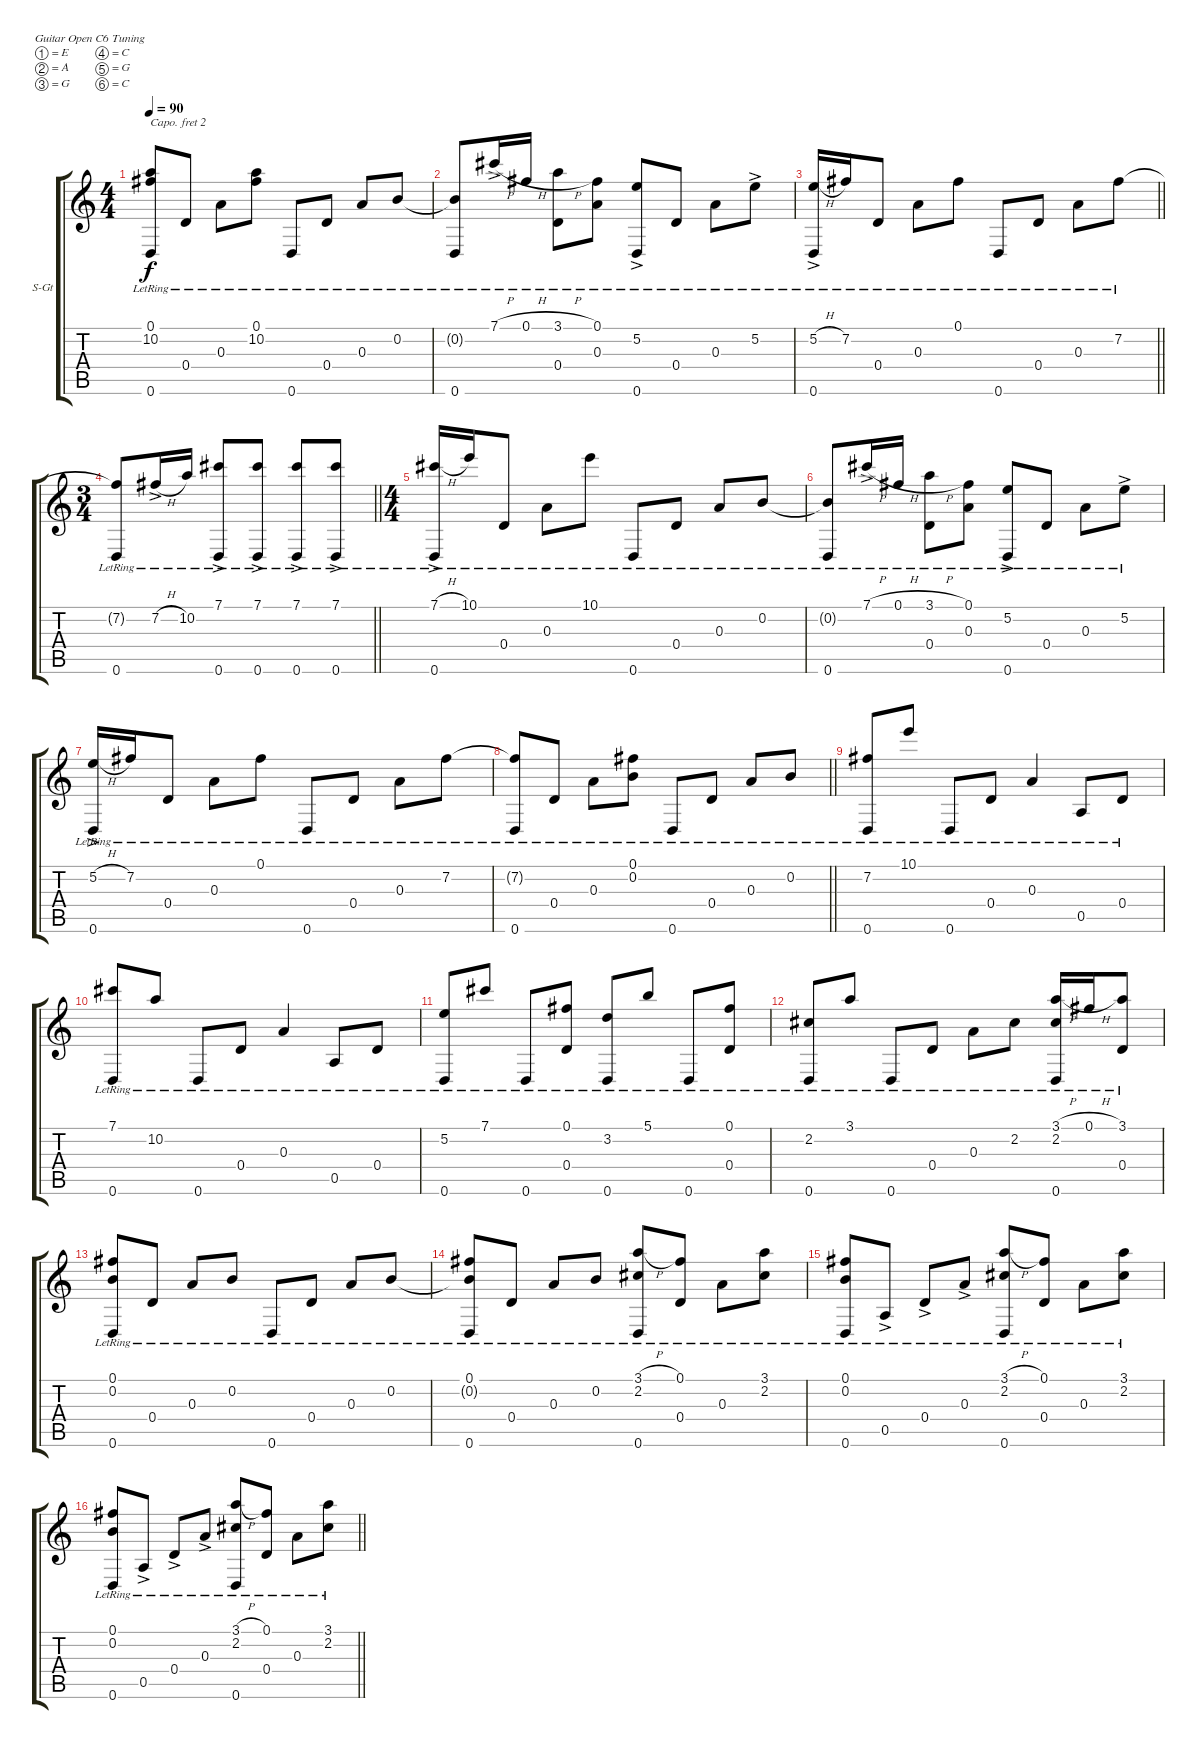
\bracketExtendMode groupsimilarinstruments
\firstSystemTrackNameOrientation horizontal
\otherSystemsTrackNameOrientation horizontal
\track ("Steel String Acoustic Guitar" "S-Gt") {instrument acousticguitarsteel}
\staff {score tabs}
\capo 2
\tuning (E4 A3 G3 C3 G2 C2)
\ts (4 4)
\tempo 90
\clef g2
\ks c
(0.1{lr t} 10.2{lr} 0.6{lr}).8{dy f} 0.4{lr}.8 0.3{lr}.8 (0.1{lr} 10.2{lr}).8 0.6{lr}.8 0.4{lr}.8 0.3{lr}.8 0.2{lr}.8 |
(0.2{lr t} 0.6{lr}).8 7.1{h ac lr}.16 0.1{h lr}.16 (3.1{h lr} 0.4{lr}).8 (0.1{lr} 0.3{lr}).8 (5.2{ac lr} 0.6{ac lr}).8 0.4{lr}.8 0.3{lr}.8 5.2{ac lr}.8 |
\barLineRight lightlight
(5.2{h ac lr} 0.6{ac lr}).16 7.2{lr}.16 0.4{lr}.8 0.3{lr}.8 0.1{lr}.8 0.6{lr}.8 0.4{lr}.8 0.3{lr}.8 7.2{lr}.8 |
\ts (3 4)
\beaming (8 2 2 2 2)
\barLineRight lightlight
(7.2{lr t} 0.6{lr}).8 7.2{h ac lr}.16 10.2{lr}.16 (7.1{ac lr} 0.6{ac lr}).8 (7.1{ac lr} 0.6{ac lr}).8 (7.1{ac lr} 0.6{ac lr}).8 (7.1{ac lr} 0.6{ac lr}).8 |
\ts (4 4)
\beaming (8 2 2 2 2)
(7.1{h ac lr} 0.6{ac lr}).16 10.1{lr}.16 0.4{lr}.8 0.3{lr}.8 10.1{lr}.8 0.6{lr}.8 0.4{lr}.8 0.3{lr}.8 0.2{lr}.8 |
(0.2{lr t} 0.6{lr}).8 7.1{h ac lr}.16 0.1{h lr}.16 (3.1{h lr} 0.4{lr}).8 (0.1{lr} 0.3{lr}).8 (5.2{ac lr} 0.6{ac lr}).8 0.4{lr}.8 0.3{lr}.8 5.2{ac lr}.8 |
(5.2{h ac lr} 0.6{ac lr}).16 7.2{lr}.16 0.4{lr}.8 0.3{lr}.8 0.1{lr}.8 0.6{lr}.8 0.4{lr}.8 0.3{lr}.8 7.2{lr}.8 |
\barLineRight lightlight
(7.2{lr t} 0.6{lr}).8 0.4{lr}.8 0.3{lr}.8 (0.1{lr} 0.2{lr}).8 0.6{lr}.8 0.4{lr}.8 0.3{lr}.8 0.2{lr}.8 |
(7.2{lr} 0.6{lr}).8 10.1{lr}.8 0.6{lr}.8 0.4{lr}.8 0.3{lr}.4 0.5{lr}.8 0.4{lr}.8 |
(7.1{lr} 0.6{lr}).8 10.2{lr}.8 0.6{lr}.8 0.4{lr}.8 0.3{lr}.4 0.5{lr}.8 0.4{lr}.8 |
(5.2{lr} 0.6{lr}).8 7.1{lr}.8 0.6{lr}.8 (0.1{lr} 0.4{lr}).8 (3.2{lr} 0.6{lr}).8 5.1{lr}.8 0.6{lr}.8 (0.1{lr} 0.4{lr}).8 |
(2.2{lr} 0.6{lr}).8 3.1{lr}.8 0.6{lr}.8 0.4{lr}.8 0.3{lr}.8 2.2{lr}.8 (3.1{h lr} 2.2{lr} 0.6{lr}).16 0.1{h lr}.16 (3.1{lr} 0.4{lr}).8 |
(0.1{lr} 0.2{lr} 0.6{lr}).8 0.4{lr}.8 0.3{lr}.8 0.2{lr}.8 0.6{lr}.8 0.4{lr}.8 0.3{lr}.8 0.2{lr}.8 |
(0.1{lr} 0.2{lr t} 0.6{lr}).8 0.4{lr}.8 0.3{lr}.8 0.2{lr}.8 (3.1{h lr} 2.2{lr} 0.6{lr}).8 (0.1{lr} 0.4{lr}).8 0.3{lr}.8 (3.1{lr} 2.2{lr}).8 |
(0.1{lr} 0.2{lr} 0.6{lr}).8 0.5{ac lr}.8 0.4{ac lr}.8 0.3{ac lr}.8 (3.1{h lr} 2.2{lr} 0.6{lr}).8 (0.1{lr} 0.4{lr}).8 0.3{lr}.8 (3.1{lr} 2.2{lr}).8 |
\barLineRight lightlight
(0.1{lr} 0.2{lr} 0.6{lr}).8 0.5{ac lr}.8 0.4{ac lr}.8 0.3{ac lr}.8 (3.1{h lr} 2.2{lr} 0.6{lr}).8 (0.1{lr} 0.4{lr}).8 0.3{lr}.8 (3.1{lr} 2.2{lr}).8
